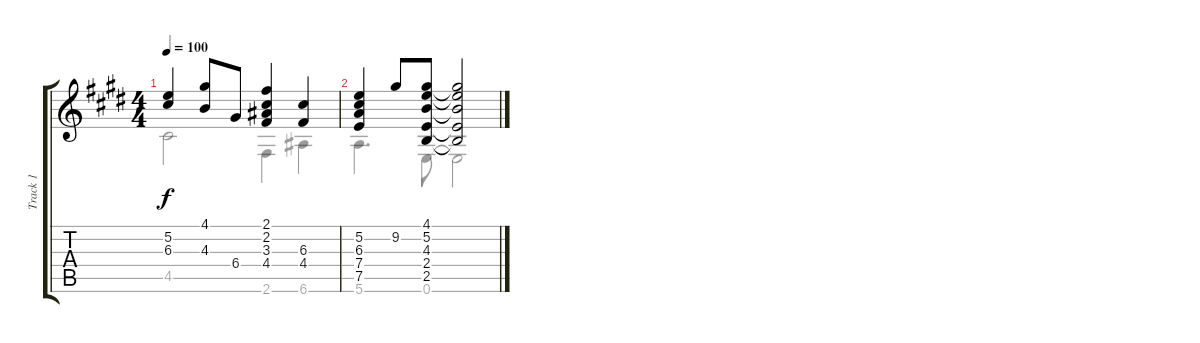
\track ("Track 1" "Track 1") {instrument electricguitarjazz}
\staff {score tabs}
\tuning (E4 B3 G3 D3 A2 E2) {hide}
\voice
\ts (4 4)
\tempo 100
\clef g2
\ks e
(5.2 6.3).4{dy f} (4.1 4.3).8 6.4.8 (2.1 2.2 3.3 4.4).4 (6.3 4.4).4 |
(5.2 6.3 7.4 7.5).4 9.2.8 (4.1 5.2 4.3 2.4 2.5).8 (4.1{t} 5.2{t} 4.3{t} 2.4{t} 2.5{t}).2
\voice
\clef g2
\ottava regular
\simile none
\ks e
4.5.2{dy f} 2.6.4 6.6.4 |
5.6.4{d} 0.6.8 0.6{t}.2
